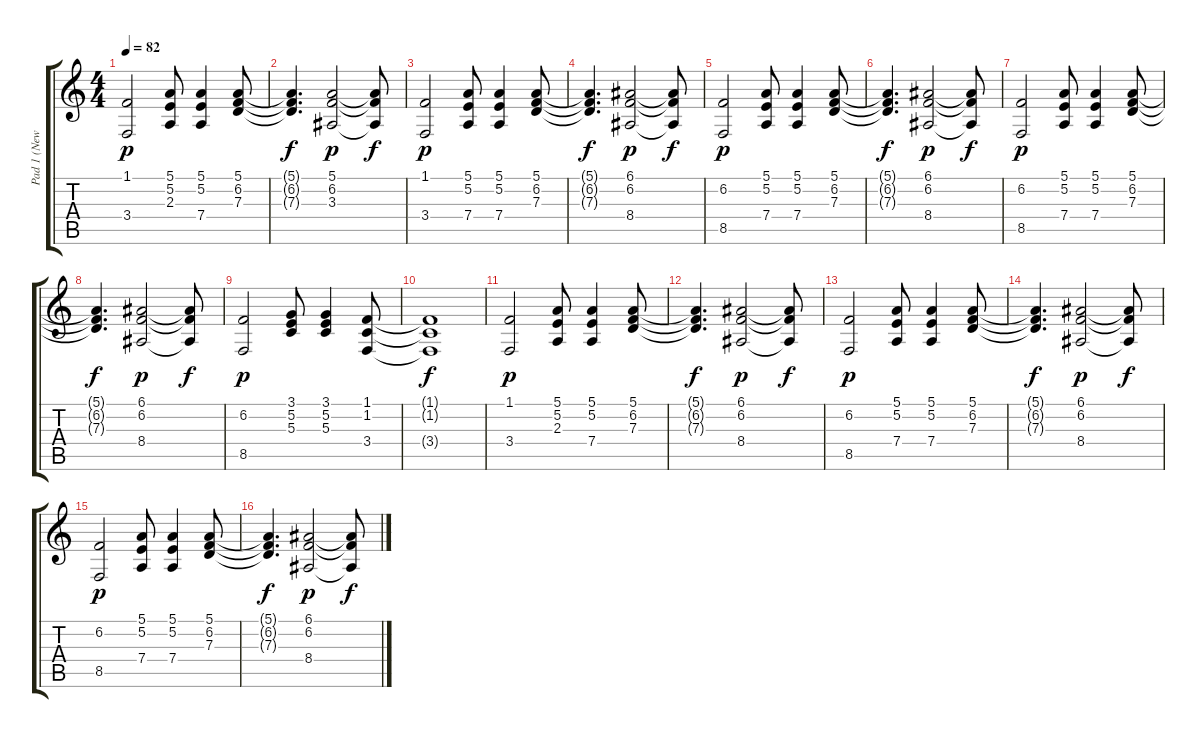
\track ("Pad 1 (New Age)" "Pad 1 (New") {instrument pad1newage}
\staff {score tabs}
\tuning (E4 B3 G3 D3 A2 E2) {hide}
\ts (4 4)
\tempo 82
\clef g2
\ks c
(1.1 3.4).2{dy p} (5.1 5.2 2.3).8 (5.1 5.2 7.4).4 (5.1 6.2 7.3).8 |
(5.1{t} 6.2{t} 7.3{t}).4{d dy f} (5.1 6.2 3.3).2{dy p} (5.1{t} 6.2{t} 3.3{t}).8{dy f} |
(1.1 3.4).2{dy p} (5.1 5.2 7.4).8 (5.1 5.2 7.4).4 (5.1 6.2 7.3).8 |
(5.1{t} 6.2{t} 7.3{t}).4{d dy f} (6.1 6.2 8.4).2{dy p} (6.1{t} 6.2{t} 8.4{t}).8{dy f} |
(6.2 8.5).2{dy p} (5.1 5.2 7.4).8 (5.1 5.2 7.4).4 (5.1 6.2 7.3).8 |
(5.1{t} 6.2{t} 7.3{t}).4{d dy f} (6.1 6.2 8.4).2{dy p} (6.1{t} 6.2{t} 8.4{t}).8{dy f} |
(6.2 8.5).2{dy p} (5.1 5.2 7.4).8 (5.1 5.2 7.4).4 (5.1 6.2 7.3).8 |
(5.1{t} 6.2{t} 7.3{t}).4{d dy f} (6.1 6.2 8.4).2{dy p} (6.1{t} 6.2{t} 8.4{t}).8{dy f} |
(6.2 8.5).2{dy p} (3.1 5.2 5.3).8 (3.1 5.2 5.3).4 (1.1 1.2 3.4).8 |
(1.1{t} 1.2{t} 3.4{t}).1{dy f} |
(1.1 3.4).2{dy p} (5.1 5.2 2.3).8 (5.1 5.2 7.4).4 (5.1 6.2 7.3).8 |
(5.1{t} 6.2{t} 7.3{t}).4{d dy f} (6.1 6.2 8.4).2{dy p} (6.1{t} 6.2{t} 8.4{t}).8{dy f} |
(6.2 8.5).2{dy p} (5.1 5.2 7.4).8 (5.1 5.2 7.4).4 (5.1 6.2 7.3).8 |
(5.1{t} 6.2{t} 7.3{t}).4{d dy f} (6.1 6.2 8.4).2{dy p} (6.1{t} 6.2{t} 8.4{t}).8{dy f} |
(6.2 8.5).2{dy p} (5.1 5.2 7.4).8 (5.1 5.2 7.4).4 (5.1 6.2 7.3).8 |
(5.1{t} 6.2{t} 7.3{t}).4{d dy f} (6.1 6.2 8.4).2{dy p} (6.1{t} 6.2{t} 8.4{t}).8{dy f}
